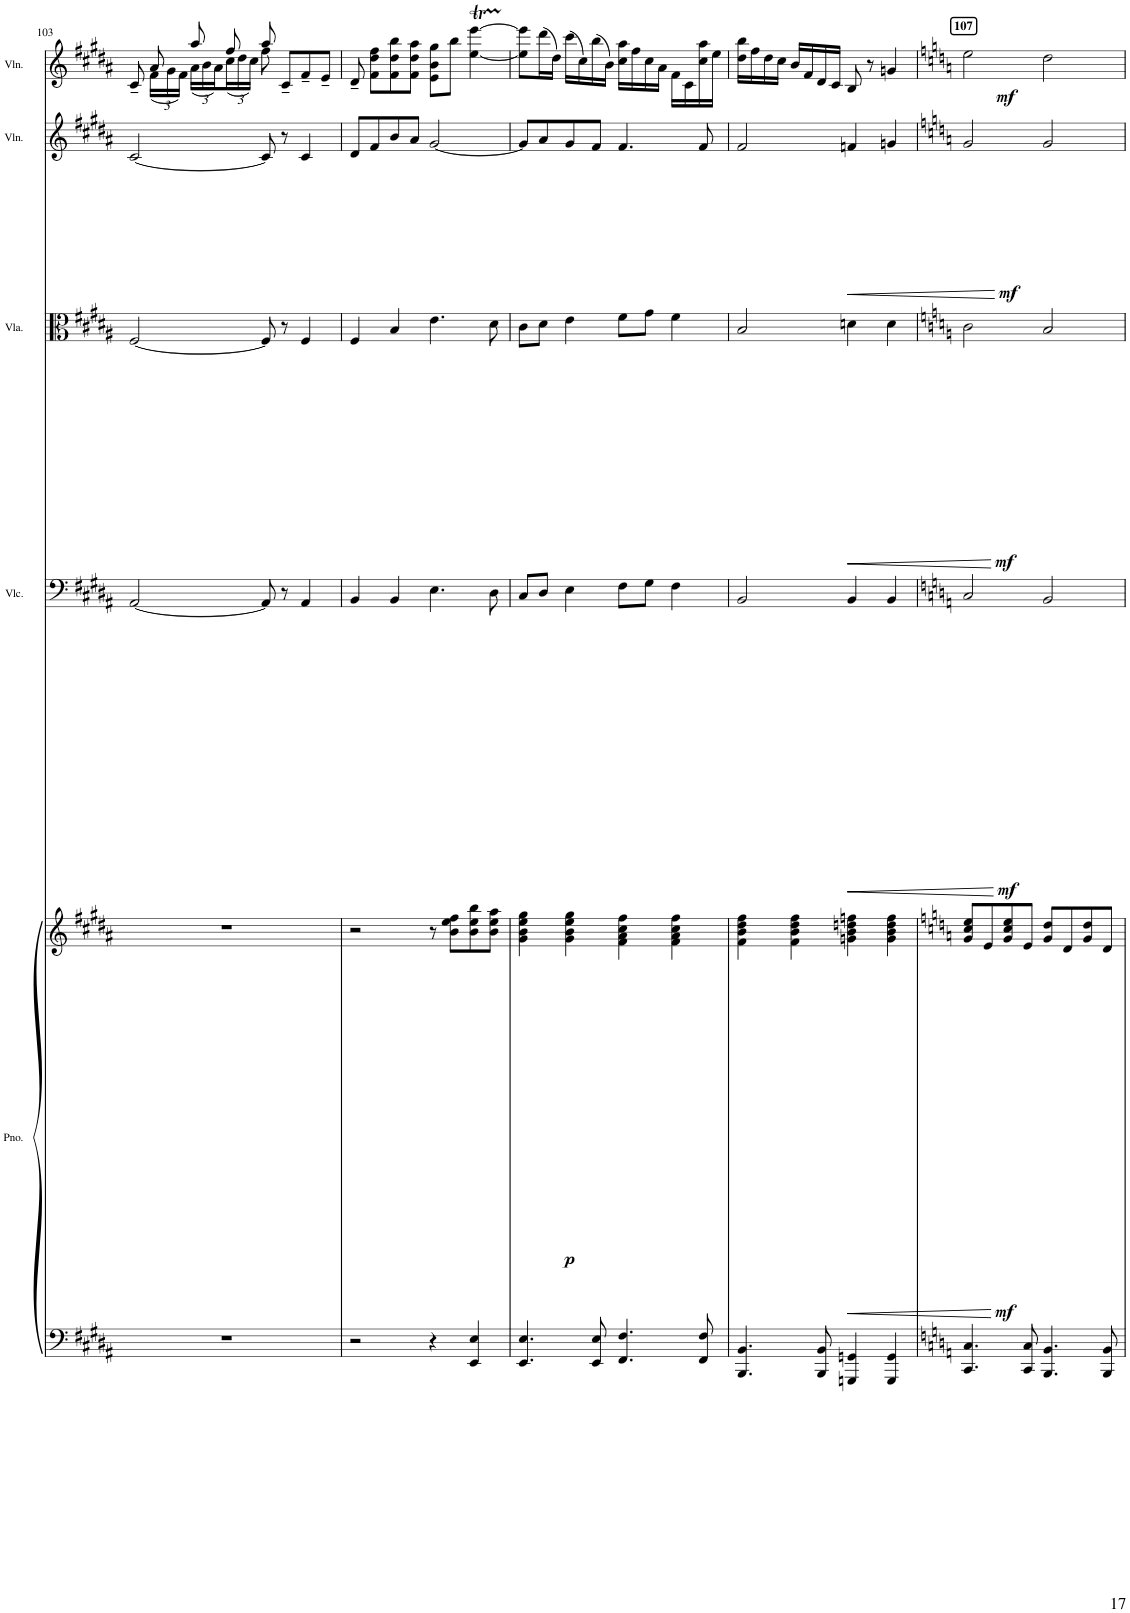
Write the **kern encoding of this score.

**kern	**kern	**dynam	**kern	**dynam	**kern	**dynam	**kern	**dynam	**kern	**dynam
*part5	*part5	*part5	*part4	*part4	*part3	*part3	*part2	*part2	*part1	*part1
*staff6	*staff5	*staff5/6	*staff4	*staff4	*staff3	*staff3	*staff2	*staff2	*staff1	*staff1
*I"Piano	*	*	*I"Violoncello	*	*I"Viola	*	*I"Violin	*	*I"Violin	*
*I'Pno.	*	*	*I'Vlc.	*	*I'Vla.	*	*I'Vln.	*	*I'Vln.	*
!!LO:PB:g=z
*clefF4	*clefG2	*	*clefF4	*	*clefC3	*	*clefG2	*	*clefG2	*
*k[f#c#g#d#a#]	*k[f#c#g#d#a#]	*	*k[f#c#g#d#a#]	*	*k[f#c#g#d#a#]	*	*k[f#c#g#d#a#]	*	*k[f#c#g#d#a#]	*
*M4/4	*M4/4	*	*M4/4	*	*M4/4	*	*M4/4	*	*M4/4	*
=103	=103	=103	=103	=103	=103	=103	=103	=103	=103	=103
*	*	*	*	*	*	*	*	*	*^	*
1r	1r	.	[2AA#/	.	[2F#/	.	[2c#/	.	8c#~/	8ryy	.
*	*	*	*	*	*	*	*	*	*	*Xbrackettup	*
.	.	.	.	.	.	.	.	.	8a#/	(24f#\LL	.
.	.	.	.	.	.	.	.	.	.	24g#\	.
.	.	.	.	.	.	.	.	.	.	24f#\JJ)	.
.	.	.	.	.	.	.	.	.	8aa#/	(24a#\LL	.
.	.	.	.	.	.	.	.	.	.	24b\	.
.	.	.	.	.	.	.	.	.	.	24a#\)	.
.	.	.	.	.	.	.	.	.	8ff#/	(24cc#\	.
.	.	.	.	.	.	.	.	.	.	24dd#\	.
.	.	.	.	.	.	.	.	.	.	24cc#\JJ)	.
.	.	.	8AA#/]	.	8F#/]	.	8c#/]	.	8aa#/	8ff#\	.
.	.	.	8r	.	8r	.	8r	.	8c#~/L	8ryy	.
.	.	.	4AA#/	.	4F#/	.	4c#/	.	8f#~/	4ryy	.
.	.	.	.	.	.	.	.	.	8e~/J	.	.
*	*	*	*	*	*	*	*	*	*v	*v	*
=104	=104	=104	=104	=104	=104	=104	=104	=104	=104	=104
2r	2r	.	4BB/	.	4F#/	.	8d#/L	.	8d#~/	.
.	.	.	.	.	.	.	8f#/	.	8f#\ 8dd#\ 8ff#\L	.
.	.	.	4BB/	.	4B/	.	8b/	.	8f#\ 8dd#\ 8bb\	.
.	.	.	.	.	.	.	8a#/J	.	8f#\ 8dd#\ 8aa#\J	.
4r	8r	.	4.E\	.	4.e\	.	[2g#/	.	8e\ 8b\ 8gg#\L	.
!	!	!LO:DY:b	!	!	!	!	!	!	!	!
.	8b\ 8ee\ 8ff#\L	p	.	.	.	.	.	.	8bb\J	.
4EE/ 4E/	8b\ 8ee\ 8bb\	.	.	.	.	.	.	.	[4ee\T [4eee\T	.
.	8b\ 8ee\ 8aa#\J	.	8D#\	.	8d#\	.	.	.	.	.
=105	=105	=105	=105	=105	=105	=105	=105	=105	=105	=105
4.EE/ 4.E/	4g#\ 4b\ 4ee\ 4gg#\	.	8C#/L	.	8c#\L	.	8g#/L]	.	8ee\] 8eee\]L	.
.	.	.	8D#/J	.	8d#\J	.	8a#/	.	(16ddd#\L	.
.	.	.	.	.	.	.	.	.	16dd#\JJ)	.
.	4g#\ 4b\ 4ee\ 4gg#\	.	4E\	.	4e\	.	8g#/	.	(16ccc#\LL	.
.	.	.	.	.	.	.	.	.	16cc#\)	.
8EE/ 8E/	.	.	.	.	.	.	8f#/J	.	(16bb\	.
.	.	.	.	.	.	.	.	.	16b\JJ)	.
4.FF#/ 4.F#/	4f#\ 4a#\ 4cc#\ 4ff#\	.	8F#\L	.	8f#\L	.	4.f#/	.	16cc#\ 16aa#\LL	.
.	.	.	.	.	.	.	.	.	16ff#\	.
.	.	.	8G#\J	.	8g#\J	.	.	.	16cc#\	.
.	.	.	.	.	.	.	.	.	16a#\JJ	.
.	4f#\ 4a#\ 4cc#\ 4ff#\	.	4F#\	.	4f#\	.	.	.	16f#\LL	.
.	.	.	.	.	.	.	.	.	16c#\	.
8FF#/ 8F#/	.	.	.	.	.	.	8f#/	.	16cc#\ 16aa#\	.
.	.	.	.	.	.	.	.	.	16ee\JJ	.
=106	=106	=106	=106	=106	=106	=106	=106	=106	=106	=106
4.BBB/ 4.BB/	4f#\ 4b\ 4dd#\ 4ff#\	.	2BB/	.	2B/	.	2f#/	.	16dd#\ 16bb\LL	.
.	.	.	.	.	.	.	.	.	16ff#\	.
.	.	.	.	.	.	.	.	.	16dd#\	.
.	.	.	.	.	.	.	.	.	16cc#\JJ	.
.	4f#\ 4b\ 4dd#\ 4ff#\	.	.	.	.	.	.	.	16b/LL	.
.	.	.	.	.	.	.	.	.	16f#/	.
8BBB/ 8BB/	.	.	.	.	.	.	.	.	16d#/	.
.	.	.	.	.	.	.	.	.	16c#/JJ	.
!	!	!LO:HP:b	!	!LO:HP:b	!	!LO:HP:b	!	!LO:HP:b	!	!
4GGGn/ 4GGn/	4gn\ 4b\ 4ddn\ 4ffn\	<	4BB/	<	4dn\	<	4fn/	<	8B/	.
.	.	.	.	.	.	.	.	.	8r	.
4GGG/ 4GG/	4g\ 4b\ 4dd\ 4ff\	.	4BB/	.	4d\	.	4gn/	.	4gn/	.
.	.	[	.	[	.	[	.	[	.	.
=107	=107	=107	=107	=107	=107	=107	=107	=107	=107	=107
*k[]	*k[]	*	*k[]	*	*k[]	*	*k[]	*	*k[]	*
!	!	!	!	!	!	!	!	!	!LO:TX:a:B:t=107	!
!	!	!LO:DY:b	!	!LO:DY:b	!	!LO:DY:b	!	!LO:DY:b	!	!LO:DY:b
4.CC/ 4.C/	8g/ 8cc/ 8ee/L	mf	2C/	mf	2c\	mf	2g/	mf	2ee\	mf
.	8e/	.	.	.	.	.	.	.	.	.
.	8g/ 8cc/ 8ee/	.	.	.	.	.	.	.	.	.
8CC/ 8C/	8e/J	.	.	.	.	.	.	.	.	.
4.BBB/ 4.BB/	8g/ 8dd/L	.	2BB/	.	2B/	.	2g/	.	2dd\	.
.	8d/	.	.	.	.	.	.	.	.	.
.	8g/ 8dd/	.	.	.	.	.	.	.	.	.
8BBB/ 8BB/	8d/J	.	.	.	.	.	.	.	.	.
=	=	=	=	=	=	=	=	=	=	=
*-	*-	*-	*-	*-	*-	*-	*-	*-	*-	*-
